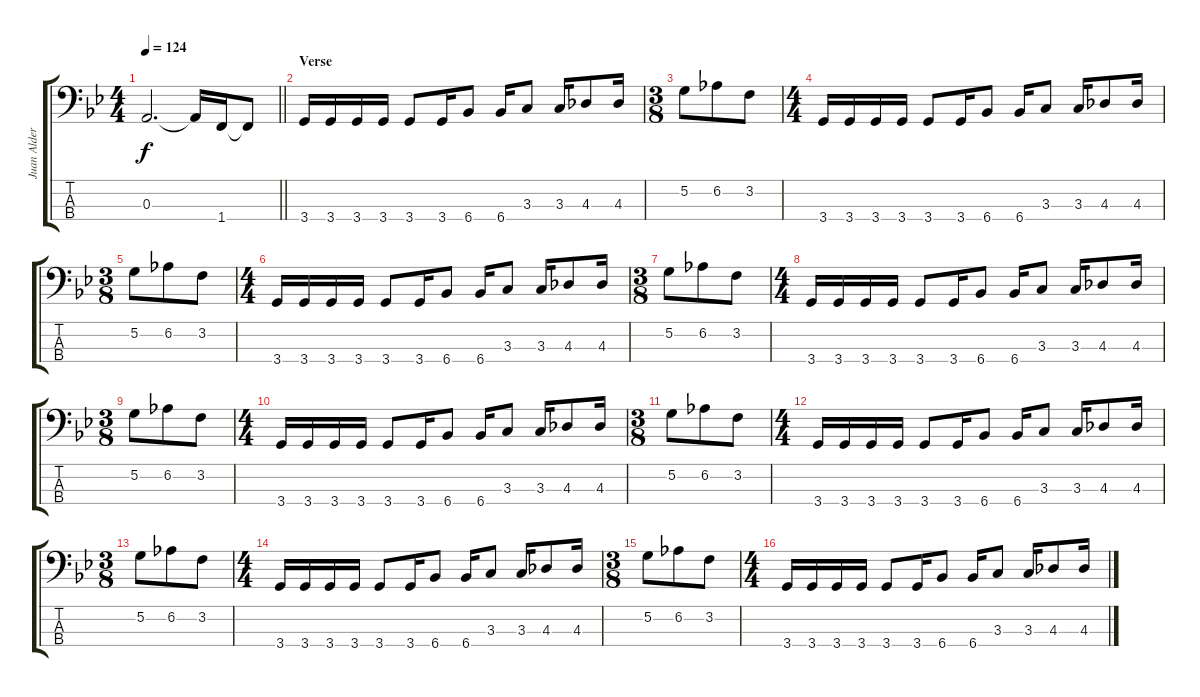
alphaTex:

\track ("Juan Alderete" "Juan Alder") {instrument electricbassfinger}
\staff {score tabs}
\tuning (G2 D2 A1 E1) {hide}
\ts (4 4)
\tempo 124
\clef f4
\barLineRight lightlight
\ks gminor
0.3.2{d dy f} 0.3{t}.16 1.4.16 1.4{t}.8 |
\section ("" "Verse")
3.4.16 3.4.16 3.4.16 3.4.16 3.4.8 3.4.16 6.4.8 6.4.16 3.3.8 3.3.16 4.3.8 4.3.16 |
\ts (3 8)
5.2.8 6.2.8 3.2.8 |
\ts (4 4)
3.4.16 3.4.16 3.4.16 3.4.16 3.4.8 3.4.16 6.4.8 6.4.16 3.3.8 3.3.16 4.3.8 4.3.16 |
\ts (3 8)
5.2.8 6.2.8 3.2.8 |
\ts (4 4)
3.4.16 3.4.16 3.4.16 3.4.16 3.4.8 3.4.16 6.4.8 6.4.16 3.3.8 3.3.16 4.3.8 4.3.16 |
\ts (3 8)
5.2.8 6.2.8 3.2.8 |
\ts (4 4)
3.4.16 3.4.16 3.4.16 3.4.16 3.4.8 3.4.16 6.4.8 6.4.16 3.3.8 3.3.16 4.3.8 4.3.16 |
\ts (3 8)
5.2.8 6.2.8 3.2.8 |
\ts (4 4)
3.4.16 3.4.16 3.4.16 3.4.16 3.4.8 3.4.16 6.4.8 6.4.16 3.3.8 3.3.16 4.3.8 4.3.16 |
\ts (3 8)
5.2.8 6.2.8 3.2.8 |
\ts (4 4)
3.4.16 3.4.16 3.4.16 3.4.16 3.4.8 3.4.16 6.4.8 6.4.16 3.3.8 3.3.16 4.3.8 4.3.16 |
\ts (3 8)
5.2.8 6.2.8 3.2.8 |
\ts (4 4)
3.4.16 3.4.16 3.4.16 3.4.16 3.4.8 3.4.16 6.4.8 6.4.16 3.3.8 3.3.16 4.3.8 4.3.16 |
\ts (3 8)
5.2.8 6.2.8 3.2.8 |
\ts (4 4)
3.4.16 3.4.16 3.4.16 3.4.16 3.4.8 3.4.16 6.4.8 6.4.16 3.3.8 3.3.16 4.3.8 4.3.16
